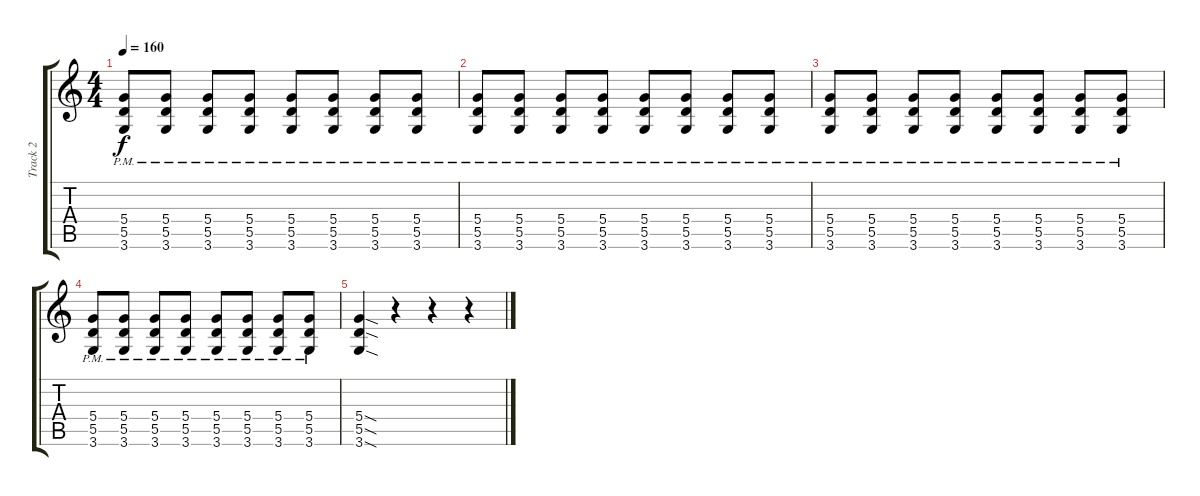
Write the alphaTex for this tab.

\track ("Track 2" "Track 2") {instrument distortionguitar}
\staff {score tabs}
\tuning (E4 B3 G3 D3 A2 E2) {hide}
\ts (4 4)
\tempo 160
\clef g2
\ks c
(5.4{pm} 5.5{pm} 3.6{pm}).8{dy f} (5.4{pm} 5.5{pm} 3.6{pm}).8 (5.4{pm} 5.5{pm} 3.6{pm}).8 (5.4{pm} 5.5{pm} 3.6{pm}).8 (5.4{pm} 5.5{pm} 3.6{pm}).8 (5.4{pm} 5.5{pm} 3.6{pm}).8 (5.4{pm} 5.5{pm} 3.6{pm}).8 (5.4{pm} 5.5{pm} 3.6{pm}).8 |
(5.4{pm} 5.5{pm} 3.6{pm}).8 (5.4{pm} 5.5{pm} 3.6{pm}).8 (5.4{pm} 5.5{pm} 3.6{pm}).8 (5.4{pm} 5.5{pm} 3.6{pm}).8 (5.4{pm} 5.5{pm} 3.6{pm}).8 (5.4{pm} 5.5{pm} 3.6{pm}).8 (5.4{pm} 5.5{pm} 3.6{pm}).8 (5.4{pm} 5.5{pm} 3.6{pm}).8 |
(5.4{pm} 5.5{pm} 3.6{pm}).8 (5.4{pm} 5.5{pm} 3.6{pm}).8 (5.4{pm} 5.5{pm} 3.6{pm}).8 (5.4{pm} 5.5{pm} 3.6{pm}).8 (5.4{pm} 5.5{pm} 3.6{pm}).8 (5.4{pm} 5.5{pm} 3.6{pm}).8 (5.4{pm} 5.5{pm} 3.6{pm}).8 (5.4{pm} 5.5{pm} 3.6{pm}).8 |
(5.4{pm} 5.5{pm} 3.6{pm}).8 (5.4{pm} 5.5{pm} 3.6{pm}).8 (5.4{pm} 5.5{pm} 3.6{pm}).8 (5.4{pm} 5.5{pm} 3.6{pm}).8 (5.4{pm} 5.5{pm} 3.6{pm}).8 (5.4{pm} 5.5{pm} 3.6{pm}).8 (5.4{pm} 5.5{pm} 3.6{pm}).8 (5.4{pm} 5.5{pm} 3.6{pm}).8 |
(5.4{sod} 5.5{sod} 3.6{sod}).4 r.4 r.4 r.4
